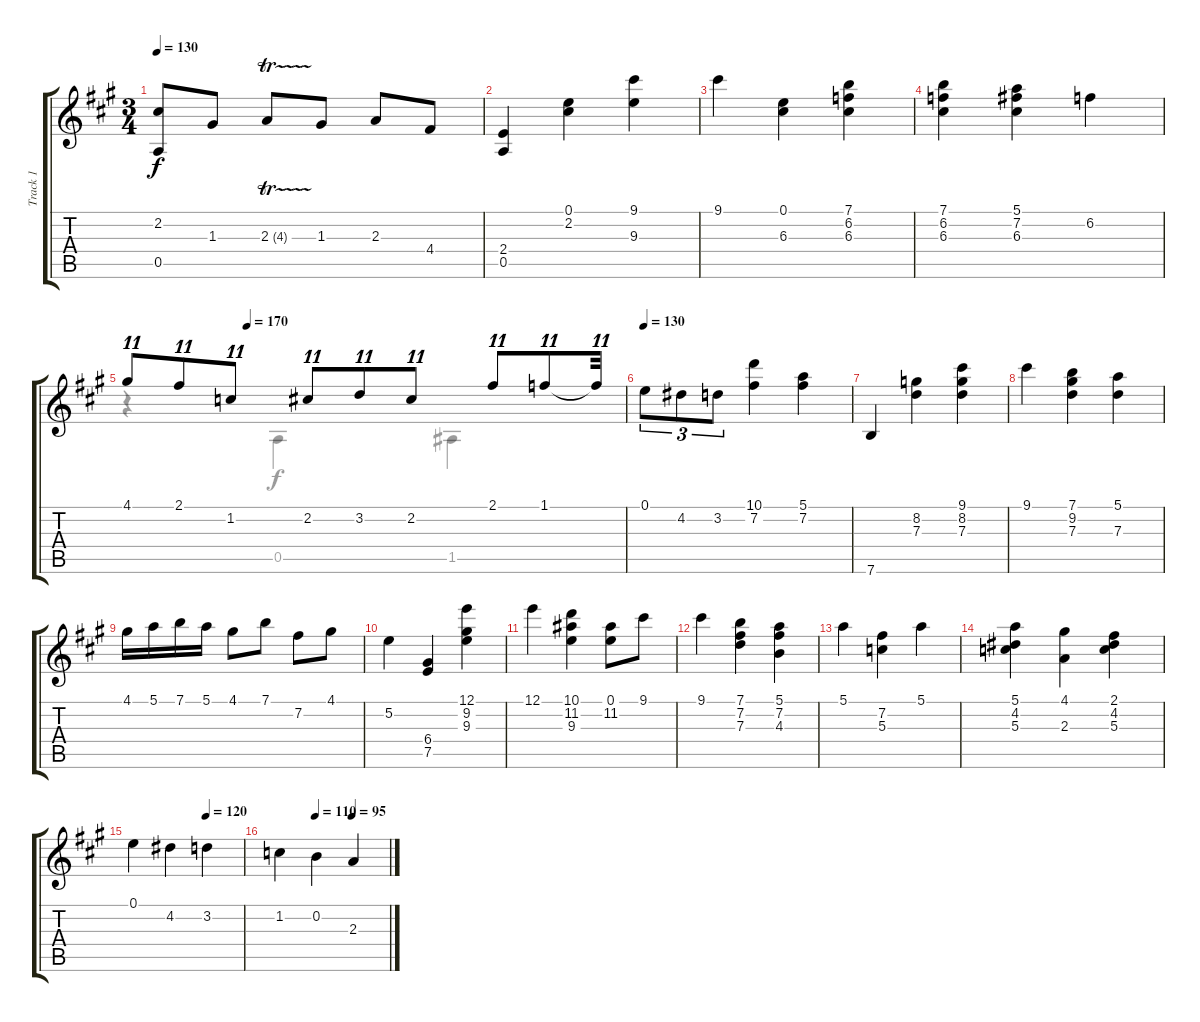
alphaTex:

\track ("Track 1" "Track 1") {instrument acousticguitarnylon}
\staff {score tabs}
\tuning (E4 B3 G3 D3 A2 E2) {hide}
\voice
\ts (3 4)
\tempo 130
\clef g2
\ks a
(2.2 0.5).8{dy f} 1.3.8 2.3{tr (4 32)}.8 1.3.8 2.3.8 4.4.8 |
(2.4 0.5).4 (0.1 2.2).4 (9.1 9.3).4 |
9.1.4 (0.1 6.3).4 (7.1 6.2 6.3).4 |
(7.1 6.2 6.3).4 (5.1 7.2 6.3).4 6.2.4 |
\tempo (170 0.2423611111111111)
4.1.8{tu (11 8)} 2.1.8{tu (11 8)} 1.2.8{tu (11 8)} 2.2.8{tu (11 8)} 3.2.8{tu (11 8)} 2.2.8{tu (11 8)} 2.1.8{tu (11 8)} 1.1.8{tu (11 8)} 1.1{t}.32{tu (11 8)} |
\tempo 130
0.1.8{tu (3 2)} 4.2.8{tu (3 2)} 3.2.8{tu (3 2)} (10.1 7.2).4 (5.1 7.2).4 |
7.6.4 (8.2 7.3).4 (9.1 8.2 7.3).4 |
9.1.4 (7.1 9.2 7.3).4 (5.1 7.3).4 |
4.1.16 5.1.16 7.1.16 5.1.16 4.1.8 7.1.8 7.2.8 4.1.8 |
5.2.4 (6.4 7.5).4 (12.1 9.2 9.3).4 |
12.1.4 (10.1 11.2 9.3).4 (0.1 11.2).8 9.1.8 |
9.1.4 (7.1 7.2 7.3).4 (5.1 7.2 4.3).4 |
5.1.4 (7.2 5.3).4 5.1.4 |
(5.1 4.2 5.3).4 (4.1 2.3).4 (2.1 4.2 5.3).4 |
\tempo (120 0.6666666666666666)
0.1.4 4.2.4 3.2.4 |
\tempo (110 0.3333333333333333)
\tempo (95 0.6666666666666666)
1.2.4 0.2.4 2.3.4
\voice
\clef g2
\ottava regular
\simile none
\ks a
|
|
|
|
r.4 0.5.4 1.5.4 |
|
|
|
|
|
|
|
|
|
|
